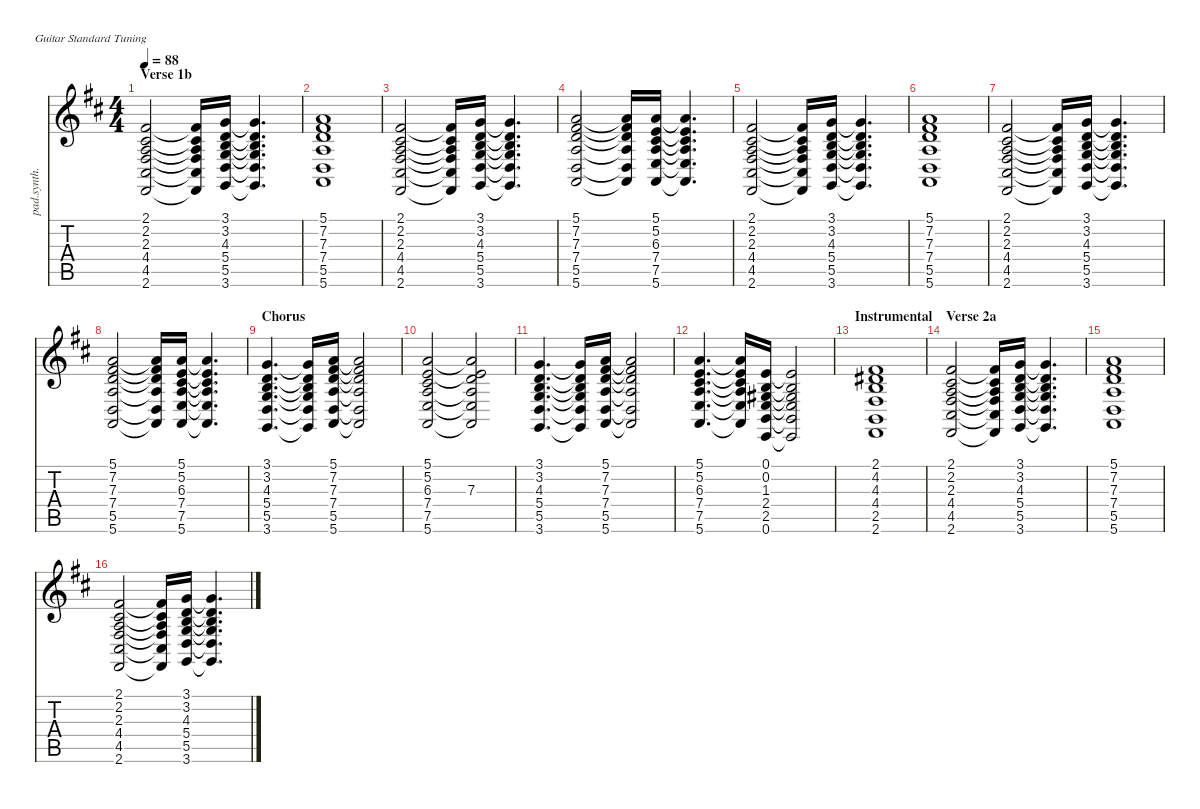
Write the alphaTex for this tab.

\defaultSystemsLayout 4
\hideDynamics
\bracketExtendMode nobrackets
\otherSystemsTrackNameOrientation horizontal
\track ("Synthesizer" "pad.synth.") {instrument pad2warm}
\staff {score tabs}
\tuning (E4 B3 G3 D3 A2 E2)
\ts (4 4)
\section ("" "Verse 1b")
\tempo 88
\clef g2
\ks d
(4.5{acc #} 4.4{acc #} 2.3{acc forcenatural} 2.2{acc #} 2.1{acc #} 2.6{acc #}).2{dy mf} (2.2{t acc #} 2.3{t acc forcenatural} 4.4{t acc #} 4.5{t acc #} 2.1{t acc #} 2.6{t acc #}).16 (3.6{acc forcenatural} 5.5{acc forcenatural} 5.4{acc forcenatural} 4.3{acc forcenatural} 3.2{acc forcenatural} 3.1{acc forcenatural}).16 (3.2{t acc forcenatural} 4.3{t acc forcenatural} 5.4{t acc forcenatural} 5.5{t acc forcenatural} 3.6{t acc forcenatural} 3.1{t acc forcenatural}).4{d} |
(5.5{acc forcenatural} 7.4{acc forcenatural} 7.3{acc forcenatural} 7.2{acc #} 5.6{acc forcenatural} 5.1{acc forcenatural}).1 |
(4.5{acc #} 4.4{acc #} 2.3{acc forcenatural} 2.2{acc #} 2.1{acc #} 2.6{acc #}).2 (2.2{t acc #} 2.3{t acc forcenatural} 4.4{t acc #} 4.5{t acc #} 2.1{t acc #} 2.6{t acc #}).16 (3.6{acc forcenatural} 5.5{acc forcenatural} 5.4{acc forcenatural} 4.3{acc forcenatural} 3.2{acc forcenatural} 3.1{acc forcenatural}).16 (3.2{t acc forcenatural} 4.3{t acc forcenatural} 5.4{t acc forcenatural} 5.5{t acc forcenatural} 3.6{t acc forcenatural} 3.1{t acc forcenatural}).4{d} |
(5.5{acc forcenatural} 7.4{acc forcenatural} 7.3{acc forcenatural} 7.2{acc #} 5.1{acc forcenatural} 5.6{acc forcenatural}).2 (7.2{t acc #} 7.3{t acc forcenatural} 7.4{t acc forcenatural} 5.5{t acc forcenatural} 5.1{t acc forcenatural} 5.6{t acc forcenatural}).16 (5.6{acc forcenatural} 7.5{acc forcenatural} 7.4{acc forcenatural} 6.3{acc #} 5.2{acc forcenatural} 5.1{acc forcenatural}).16 (5.2{t acc forcenatural} 6.3{t acc #} 7.4{t acc forcenatural} 7.5{t acc forcenatural} 5.6{t acc forcenatural} 5.1{t acc forcenatural}).4{d} |
(4.5{acc #} 4.4{acc #} 2.3{acc forcenatural} 2.2{acc #} 2.1{acc #} 2.6{acc #}).2 (2.2{t acc #} 2.3{t acc forcenatural} 4.4{t acc #} 4.5{t acc #} 2.1{t acc #} 2.6{t acc #}).16 (3.6{acc forcenatural} 5.5{acc forcenatural} 5.4{acc forcenatural} 4.3{acc forcenatural} 3.2{acc forcenatural} 3.1{acc forcenatural}).16 (3.2{t acc forcenatural} 4.3{t acc forcenatural} 5.4{t acc forcenatural} 5.5{t acc forcenatural} 3.6{t acc forcenatural} 3.1{t acc forcenatural}).4{d} |
(5.5{acc forcenatural} 7.4{acc forcenatural} 7.3{acc forcenatural} 7.2{acc #} 5.6{acc forcenatural} 5.1{acc forcenatural}).1 |
(4.5{acc #} 4.4{acc #} 2.3{acc forcenatural} 2.2{acc #} 2.1{acc #} 2.6{acc #}).2 (2.2{t acc #} 2.3{t acc forcenatural} 4.4{t acc #} 4.5{t acc #} 2.1{t acc #} 2.6{t acc #}).16 (3.6{acc forcenatural} 5.5{acc forcenatural} 5.4{acc forcenatural} 4.3{acc forcenatural} 3.2{acc forcenatural} 3.1{acc forcenatural}).16 (3.2{t acc forcenatural} 4.3{t acc forcenatural} 5.4{t acc forcenatural} 5.5{t acc forcenatural} 3.6{t acc forcenatural} 3.1{t acc forcenatural}).4{d} |
(5.5{acc forcenatural} 7.4{acc forcenatural} 7.3{acc forcenatural} 7.2{acc #} 5.1{acc forcenatural} 5.6{acc forcenatural}).2 (7.2{t acc #} 7.3{t acc forcenatural} 7.4{t acc forcenatural} 5.5{t acc forcenatural} 5.1{t acc forcenatural} 5.6{t acc forcenatural}).16 (5.6{acc forcenatural} 7.5{acc forcenatural} 7.4{acc forcenatural} 6.3{acc #} 5.2{acc forcenatural} 5.1{acc forcenatural}).16 (5.2{t acc forcenatural} 6.3{t acc #} 7.4{t acc forcenatural} 7.5{t acc forcenatural} 5.6{t acc forcenatural} 5.1{t acc forcenatural}).4{d} |
\section ("" "Chorus")
(5.5{acc forcenatural} 5.4{acc forcenatural} 4.3{acc forcenatural} 3.2{acc forcenatural} 3.1{acc forcenatural} 3.6{acc forcenatural}).4{d} (3.2{t acc forcenatural} 4.3{t acc forcenatural} 5.4{t acc forcenatural} 5.5{t acc forcenatural} 3.1{t acc forcenatural} 3.6{t acc forcenatural}).16 (5.6{acc forcenatural} 5.5{acc forcenatural} 7.4{acc forcenatural} 7.3{acc forcenatural} 7.2{acc #} 5.1{acc forcenatural}).16 (7.2{t acc #} 7.3{t acc forcenatural} 7.4{t acc forcenatural} 5.5{t acc forcenatural} 5.6{t acc forcenatural} 5.1{t acc forcenatural}).2 |
(7.5{acc forcenatural} 7.4{acc forcenatural} 6.3{acc #} 5.2{acc forcenatural} 5.6{acc forcenatural} 5.1{acc forcenatural}).2 (7.3{acc forcenatural} 5.2{t acc forcenatural} 5.1{t acc forcenatural} 7.4{t acc forcenatural} 7.5{t acc forcenatural} 5.6{t acc forcenatural}).2 |
(5.5{acc forcenatural} 5.4{acc forcenatural} 4.3{acc forcenatural} 3.2{acc forcenatural} 3.1{acc forcenatural} 3.6{acc forcenatural}).4{d} (3.2{t acc forcenatural} 4.3{t acc forcenatural} 5.4{t acc forcenatural} 5.5{t acc forcenatural} 3.1{t acc forcenatural} 3.6{t acc forcenatural}).16 (5.6{acc forcenatural} 5.5{acc forcenatural} 7.4{acc forcenatural} 7.3{acc forcenatural} 7.2{acc #} 5.1{acc forcenatural}).16 (7.2{t acc #} 7.3{t acc forcenatural} 7.4{t acc forcenatural} 5.5{t acc forcenatural} 5.6{t acc forcenatural} 5.1{t acc forcenatural}).2 |
(7.5{acc forcenatural} 7.4{acc forcenatural} 6.3{acc #} 5.2{acc forcenatural} 5.1{acc forcenatural} 5.6{acc forcenatural}).4{d} (5.2{t acc forcenatural} 6.3{t acc #} 7.4{t acc forcenatural} 7.5{t acc forcenatural} 5.1{t acc forcenatural} 5.6{t acc forcenatural}).16 (0.6{acc forcenatural} 2.5{acc forcenatural} 2.4{acc forcenatural} 1.3{acc #} 0.2{acc forcenatural} 0.1{acc forcenatural}).16 (0.2{t acc forcenatural} 1.3{t acc #} 2.4{t acc forcenatural} 2.5{t acc forcenatural} 0.6{t acc forcenatural} 0.1{t acc forcenatural}).2 |
\section ("" "Instrumental")
(2.5{acc forcenatural} 4.4{acc #} 4.3{acc forcenatural} 4.2{acc #} 2.6{acc #} 2.1{acc #}).1 |
\section ("" "Verse 2a")
(4.5{acc #} 4.4{acc #} 2.3{acc forcenatural} 2.2{acc #} 2.1{acc #} 2.6{acc #}).2 (2.2{t acc #} 2.3{t acc forcenatural} 4.4{t acc #} 4.5{t acc #} 2.1{t acc #} 2.6{t acc #}).16 (3.6{acc forcenatural} 5.5{acc forcenatural} 5.4{acc forcenatural} 4.3{acc forcenatural} 3.2{acc forcenatural} 3.1{acc forcenatural}).16 (3.2{t acc forcenatural} 4.3{t acc forcenatural} 5.4{t acc forcenatural} 5.5{t acc forcenatural} 3.6{t acc forcenatural} 3.1{t acc forcenatural}).4{d} |
(5.5{acc forcenatural} 7.4{acc forcenatural} 7.3{acc forcenatural} 7.2{acc #} 5.6{acc forcenatural} 5.1{acc forcenatural}).1 |
(4.5{acc #} 4.4{acc #} 2.3{acc forcenatural} 2.2{acc #} 2.1{acc #} 2.6{acc #}).2 (2.2{t acc #} 2.3{t acc forcenatural} 4.4{t acc #} 4.5{t acc #} 2.1{t acc #} 2.6{t acc #}).16 (3.6{acc forcenatural} 5.5{acc forcenatural} 5.4{acc forcenatural} 4.3{acc forcenatural} 3.2{acc forcenatural} 3.1{acc forcenatural}).16 (3.2{t acc forcenatural} 4.3{t acc forcenatural} 5.4{t acc forcenatural} 5.5{t acc forcenatural} 3.6{t acc forcenatural} 3.1{t acc forcenatural}).4{d}
